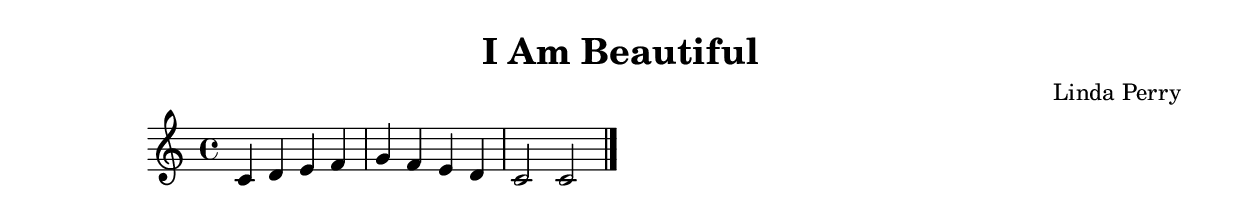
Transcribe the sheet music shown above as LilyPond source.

\version "2.24.4"

\header {
  title = "I Am Beautiful"
  composer = "Linda Perry"
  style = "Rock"
}

\score {
  \new Staff {
    \clef treble
    \time 4/4
    \key c \major
    
    % Simple chord progression placeholder
    c'4 d' e' f' |
    g' f' e' d' |
    c'2 c'2 |
    \bar "|."
  }
  \layout {}
  \midi {
    \tempo 4 = 120
  }
}